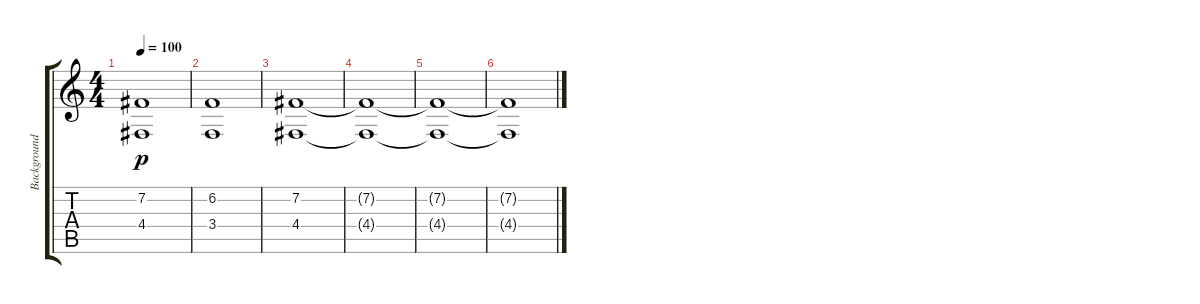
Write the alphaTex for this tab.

\track ("Background" "Background") {instrument synthstrings1}
\staff {score tabs}
\tuning (E4 B3 G3 D3 A2 E2) {hide}
\ts (4 4)
\tempo 100
\clef g2
\ks c
(7.2 4.4).1{dy p} |
(6.2 3.4).1 |
(7.2 4.4).1 |
(7.2{t} 4.4{t}).1 |
(7.2{t} 4.4{t}).1 |
(7.2{t} 4.4{t}).1
